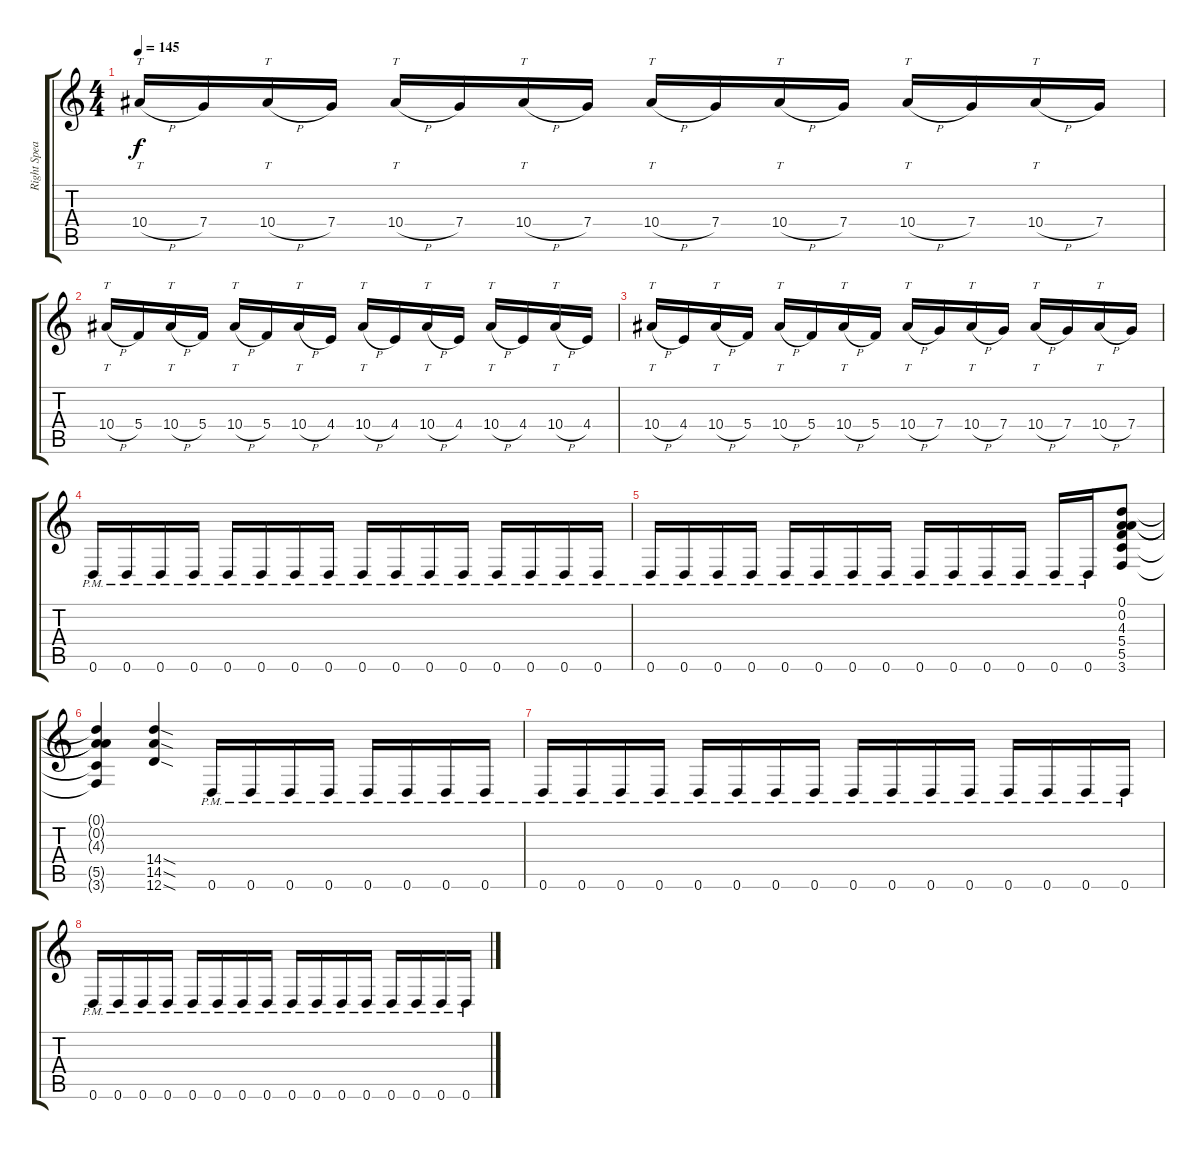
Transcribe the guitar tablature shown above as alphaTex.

\track ("Right Speaker 1" "Right Spea") {instrument distortionguitar}
\staff {score tabs}
\tuning (D4 A3 F3 C3 G2 D2) {hide}
\ts (4 4)
\tempo 145
\clef g2
\ks c
10.4{h}.16{tt dy f} 7.4.16 10.4{h}.16{tt} 7.4.16 10.4{h}.16{tt} 7.4.16 10.4{h}.16{tt} 7.4.16 10.4{h}.16{tt} 7.4.16 10.4{h}.16{tt} 7.4.16 10.4{h}.16{tt} 7.4.16 10.4{h}.16{tt} 7.4.16 |
10.4{h}.16{tt} 5.4.16 10.4{h}.16{tt} 5.4.16 10.4{h}.16{tt} 5.4.16 10.4{h}.16{tt} 4.4.16 10.4{h}.16{tt} 4.4.16 10.4{h}.16{tt} 4.4.16 10.4{h}.16{tt} 4.4.16 10.4{h}.16{tt} 4.4.16 |
10.4{h}.16{tt} 4.4.16 10.4{h}.16{tt} 5.4.16 10.4{h}.16{tt} 5.4.16 10.4{h}.16{tt} 5.4.16 10.4{h}.16{tt} 7.4.16 10.4{h}.16{tt} 7.4.16 10.4{h}.16{tt} 7.4.16 10.4{h}.16{tt} 7.4.16 |
0.6{pm}.16 0.6{pm}.16 0.6{pm}.16 0.6{pm}.16 0.6{pm}.16 0.6{pm}.16 0.6{pm}.16 0.6{pm}.16 0.6{pm}.16 0.6{pm}.16 0.6{pm}.16 0.6{pm}.16 0.6{pm}.16 0.6{pm}.16 0.6{pm}.16 0.6{pm}.16 |
0.6{pm}.16 0.6{pm}.16 0.6{pm}.16 0.6{pm}.16 0.6{pm}.16 0.6{pm}.16 0.6{pm}.16 0.6{pm}.16 0.6{pm}.16 0.6{pm}.16 0.6{pm}.16 0.6{pm}.16 0.6{pm}.16 0.6{pm}.16 (0.1 0.2 4.3 5.4 5.5 3.6).8 |
(0.1{t} 0.2{t} 4.3{t} 5.5{t} 3.6{t}).4 (14.4{sod} 14.5{sod} 12.6{sod}).4 0.6{pm}.16 0.6{pm}.16 0.6{pm}.16 0.6{pm}.16 0.6{pm}.16 0.6{pm}.16 0.6{pm}.16 0.6{pm}.16 |
0.6{pm}.16 0.6{pm}.16 0.6{pm}.16 0.6{pm}.16 0.6{pm}.16 0.6{pm}.16 0.6{pm}.16 0.6{pm}.16 0.6{pm}.16 0.6{pm}.16 0.6{pm}.16 0.6{pm}.16 0.6{pm}.16 0.6{pm}.16 0.6{pm}.16 0.6{pm}.16 |
0.6{pm}.16 0.6{pm}.16 0.6{pm}.16 0.6{pm}.16 0.6{pm}.16 0.6{pm}.16 0.6{pm}.16 0.6{pm}.16 0.6{pm}.16 0.6{pm}.16 0.6{pm}.16 0.6{pm}.16 0.6{pm}.16 0.6{pm}.16 0.6{pm}.16 0.6{pm}.16
